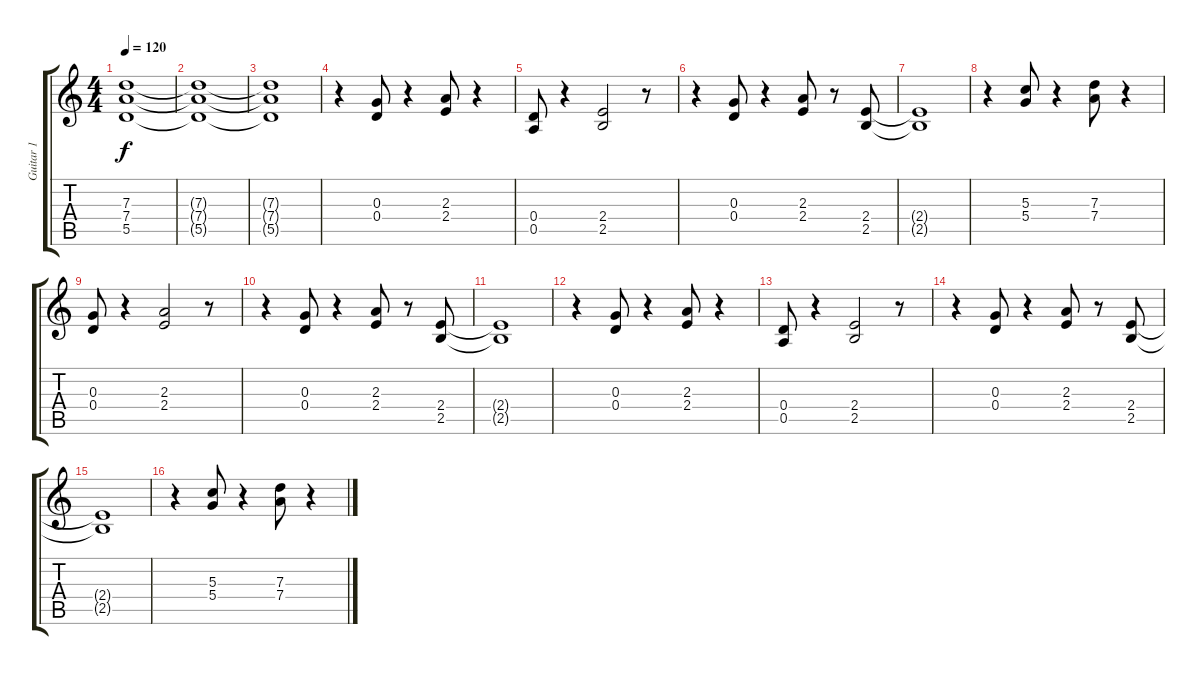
\track ("Guitar 1" "Guitar 1") {instrument distortionguitar}
\staff {score tabs}
\tuning (E4 B3 G3 D3 A2 E2) {hide}
\ts (4 4)
\tempo 120
\clef g2
\ks c
(7.3{t} 7.4{t} 5.5{t}).1{dy f} |
(7.3{t} 7.4{t} 5.5{t}).1 |
(7.3{t} 7.4{t} 5.5{t}).1 |
r.4 (0.3 0.4).8 r.4 (2.3 2.4).8 r.4 |
(0.4 0.5).8 r.4 (2.4 2.5).2 r.8 |
r.4 (0.3 0.4).8 r.4 (2.3 2.4).8 r.8 (2.4 2.5).8 |
(2.4{t} 2.5{t}).1 |
r.4 (5.3 5.4).8 r.4 (7.3 7.4).8 r.4 |
(0.3 0.4).8 r.4 (2.3 2.4).2 r.8 |
r.4 (0.3 0.4).8 r.4 (2.3 2.4).8 r.8 (2.4 2.5).8 |
(2.4{t} 2.5{t}).1 |
r.4 (0.3 0.4).8 r.4 (2.3 2.4).8 r.4 |
(0.4 0.5).8 r.4 (2.4 2.5).2 r.8 |
r.4 (0.3 0.4).8 r.4 (2.3 2.4).8 r.8 (2.4 2.5).8 |
(2.4{t} 2.5{t}).1 |
r.4 (5.3 5.4).8 r.4 (7.3 7.4).8 r.4
